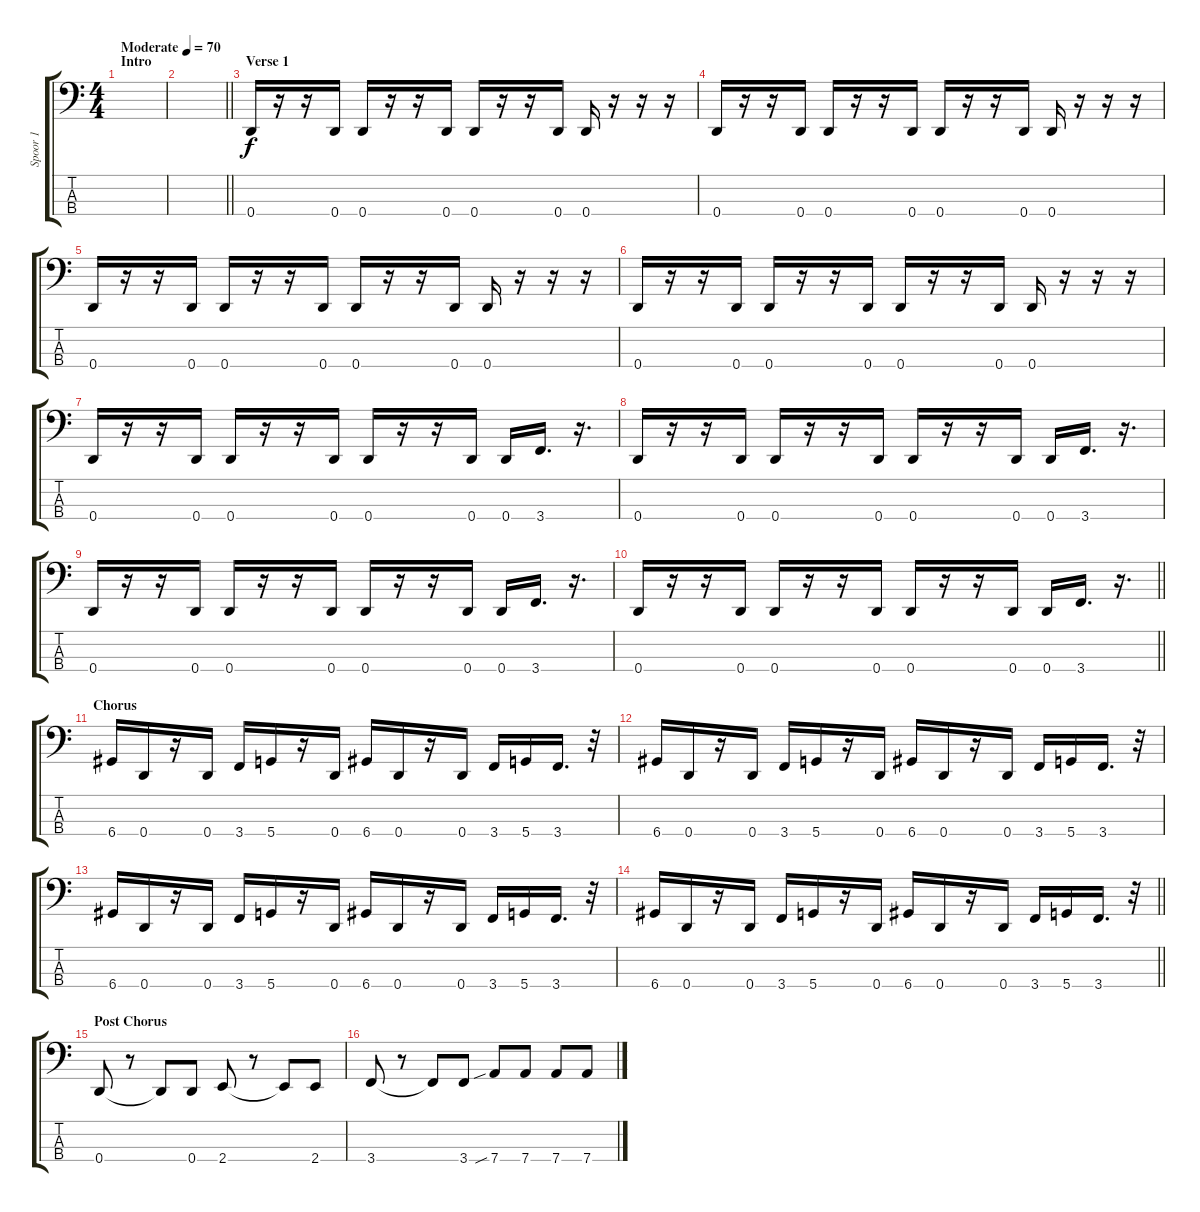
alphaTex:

\track ("Spoor 1" "Spoor 1") {instrument electricbassfinger}
\staff {score tabs}
\tuning (G2 D2 A1 D1) {hide}
\ts (4 4)
\section ("" "Intro")
\tempo (70 "Moderate")
\clef f4
\ks c
|
\barLineRight lightlight
|
\section ("" "Verse 1")
0.4.16 r.16 r.16 0.4.16 0.4.16 r.16 r.16 0.4.16 0.4.16 r.16 r.16 0.4.16 0.4.16 r.16 r.16 r.16 |
0.4.16 r.16 r.16 0.4.16 0.4.16 r.16 r.16 0.4.16 0.4.16 r.16 r.16 0.4.16 0.4.16 r.16 r.16 r.16 |
0.4.16 r.16 r.16 0.4.16 0.4.16 r.16 r.16 0.4.16 0.4.16 r.16 r.16 0.4.16 0.4.16 r.16 r.16 r.16 |
0.4.16 r.16 r.16 0.4.16 0.4.16 r.16 r.16 0.4.16 0.4.16 r.16 r.16 0.4.16 0.4.16 r.16 r.16 r.16 |
0.4.16 r.16 r.16 0.4.16 0.4.16 r.16 r.16 0.4.16 0.4.16 r.16 r.16 0.4.16 0.4.16 3.4.16{d} r.16{d} |
0.4.16 r.16 r.16 0.4.16 0.4.16 r.16 r.16 0.4.16 0.4.16 r.16 r.16 0.4.16 0.4.16 3.4.16{d} r.16{d} |
0.4.16 r.16 r.16 0.4.16 0.4.16 r.16 r.16 0.4.16 0.4.16 r.16 r.16 0.4.16 0.4.16 3.4.16{d} r.16{d} |
\barLineRight lightlight
0.4.16 r.16 r.16 0.4.16 0.4.16 r.16 r.16 0.4.16 0.4.16 r.16 r.16 0.4.16 0.4.16 3.4.16{d} r.16{d} |
\section ("" "Chorus")
6.4.16 0.4.16 r.16 0.4.16 3.4.16 5.4.16 r.16 0.4.16 6.4.16 0.4.16 r.16 0.4.16 3.4.16 5.4.16 3.4.16{d} r.32 |
6.4.16 0.4.16 r.16 0.4.16 3.4.16 5.4.16 r.16 0.4.16 6.4.16 0.4.16 r.16 0.4.16 3.4.16 5.4.16 3.4.16{d} r.32 |
6.4.16 0.4.16 r.16 0.4.16 3.4.16 5.4.16 r.16 0.4.16 6.4.16 0.4.16 r.16 0.4.16 3.4.16 5.4.16 3.4.16{d} r.32 |
\barLineRight lightlight
6.4.16 0.4.16 r.16 0.4.16 3.4.16 5.4.16 r.16 0.4.16 6.4.16 0.4.16 r.16 0.4.16 3.4.16 5.4.16 3.4.16{d} r.32 |
\section ("" "Post Chorus")
0.4.8 r.8 0.4{t}.8 0.4.8 2.4.8 r.8 2.4{t}.8 2.4.8 |
3.4.8 r.8 3.4{t}.8 3.4.8 7.4{sib}.8 7.4.8 7.4.8 7.4.8
